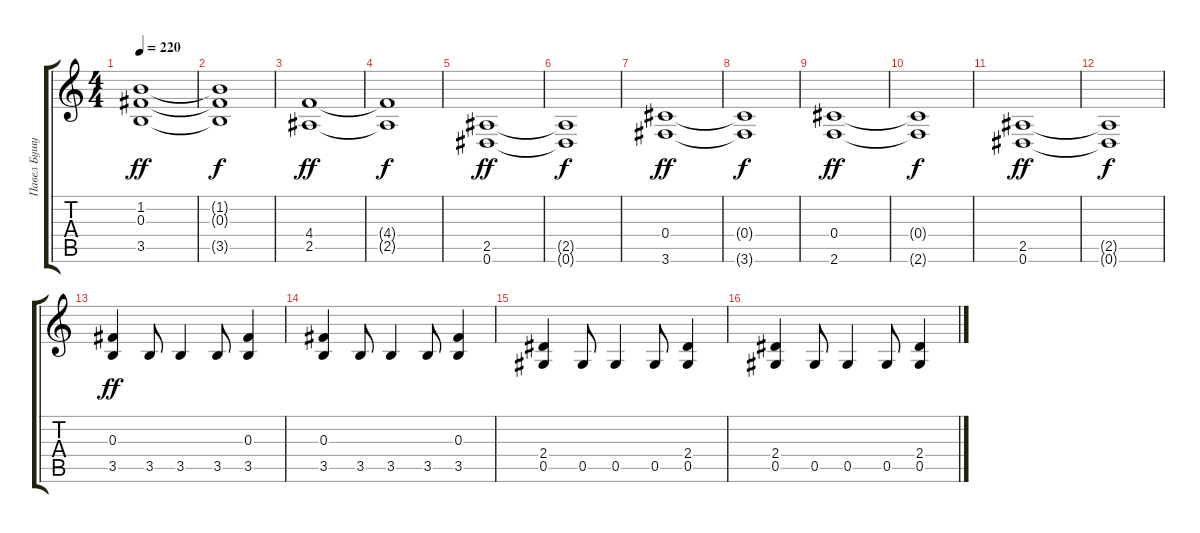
\track ("Павел Бушуев" "Павел Бушу") {instrument distortionguitar}
\staff {score tabs}
\tuning (Eb4 Bb3 Gb3 Db3 Ab2 Eb2) {hide}
\ts (4 4)
\tempo 220
\clef g2
\ks c
(1.2 0.3 3.5).1{dy ff} |
(1.2{t} 0.3{t} 3.5{t}).1{dy f} |
(4.4 2.5).1{dy ff} |
(4.4{t} 2.5{t}).1{dy f} |
(2.5 0.6).1{dy ff} |
(2.5{t} 0.6{t}).1{dy f} |
(0.4 3.6).1{dy ff} |
(0.4{t} 3.6{t}).1{dy f} |
(0.4 2.6).1{dy ff} |
(0.4{t} 2.6{t}).1{dy f} |
(2.5 0.6).1{dy ff} |
(2.5{t} 0.6{t}).1{dy f} |
(0.3 3.5).4{dy ff} 3.5.8 3.5.4 3.5.8 (0.3 3.5).4 |
(0.3 3.5).4 3.5.8 3.5.4 3.5.8 (0.3 3.5).4 |
(2.4 0.5).4 0.5.8 0.5.4 0.5.8 (2.4 0.5).4 |
(2.4 0.5).4 0.5.8 0.5.4 0.5.8 (2.4 0.5).4
